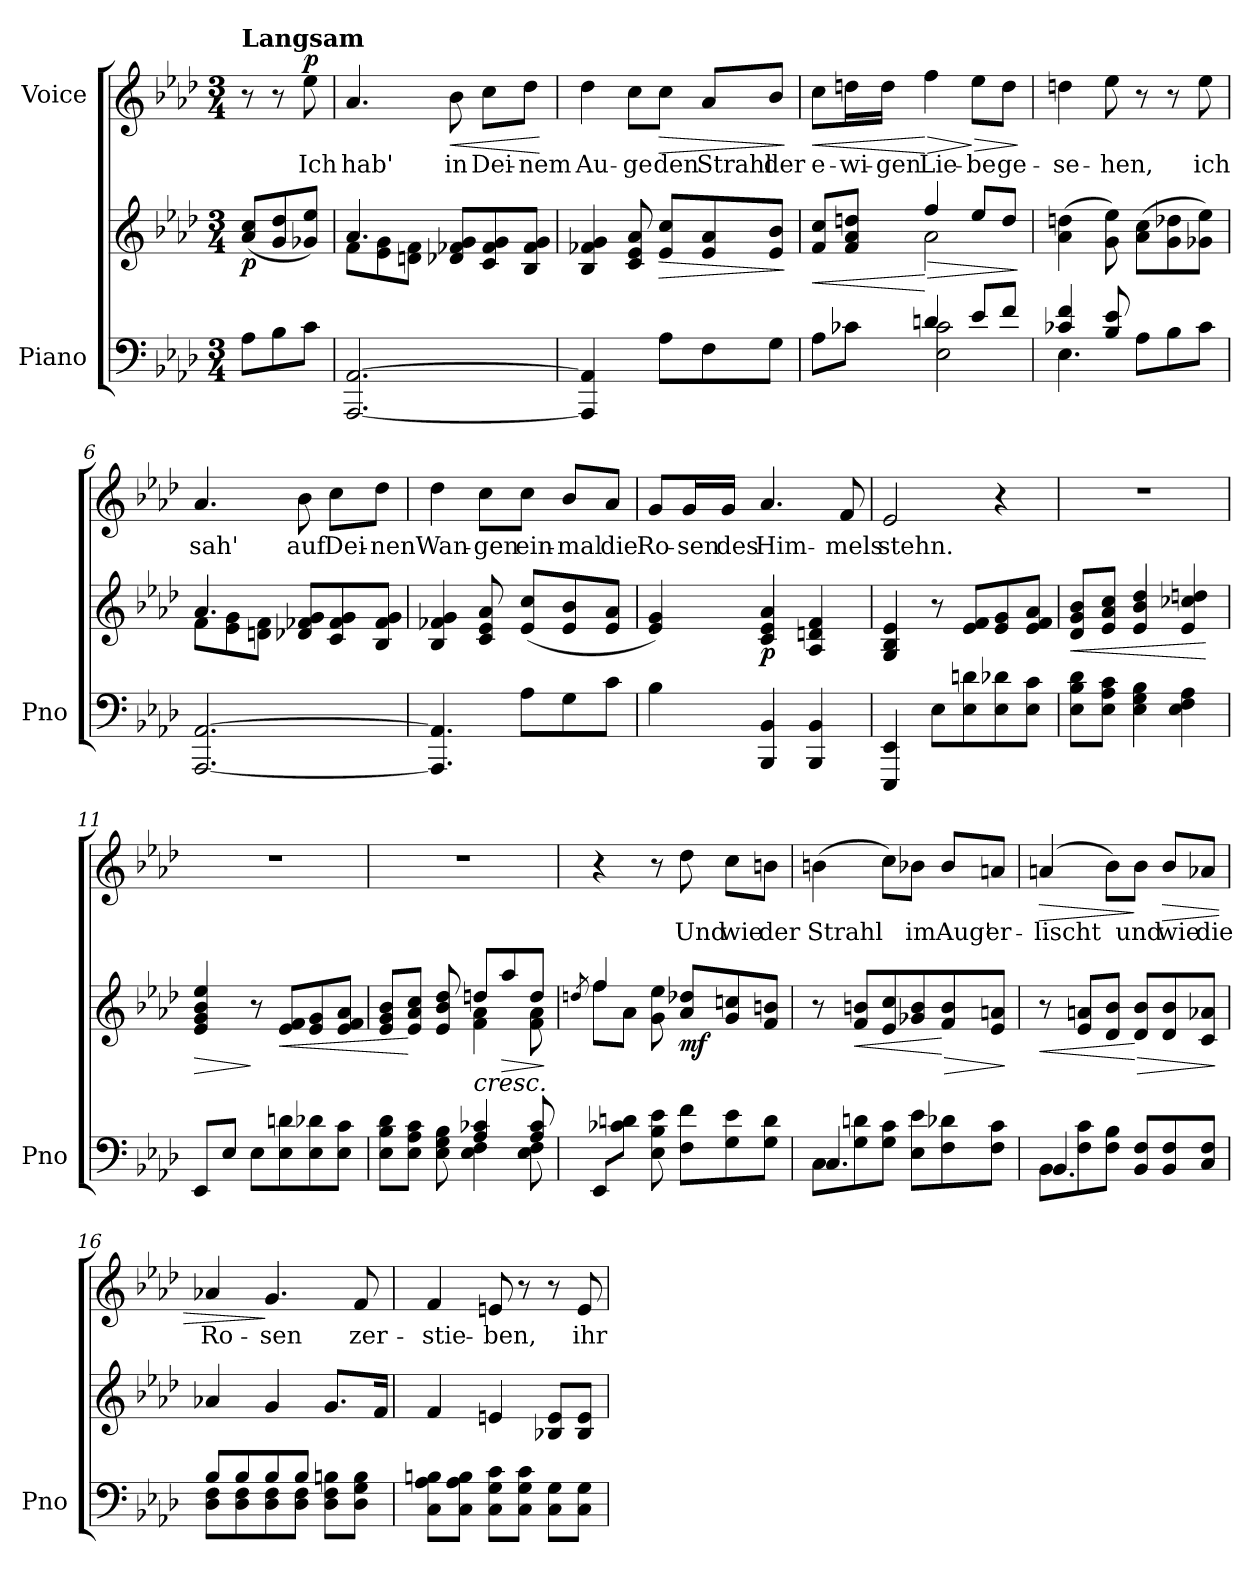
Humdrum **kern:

**kern	**kern	**dynam	**kern	**text	**dynam
*part2	*part2	*part2	*part1	*part1	*part1
*staff3	*staff2	*staff2/3	*staff1	*staff1	*staff1
*I"Piano	*	*	*I"Voice	*	*
*I'Pno	*	*	*	*	*
*clefF4	*clefG2	*	*clefG2	*	*
*k[b-e-a-d-]	*k[b-e-a-d-]	*	*k[b-e-a-d-]	*	*
*M3/4	*M3/4	*	*M3/4	*	*
=1	=1	=1	=1	=1	=1
!	!	!	!LO:TX:a:B:t=Langsam	!	!
!	!	!LO:DY:b	!	!	!
8A-\L	(8a-/ 8cc/L	p	8r	.	.
8B-\	8g/ 8dd-/	.	8r	.	.
!	!	!	!	!LO:LY:b	!LO:DY:a
8c\J	8g-X/ 8ee-/J)	.	8ee-\	Ich	p
=2	=2	=2	=2	=2	=2
*	*^	*	*	*	*
!	!	!	!	!	!LO:LY:b	!
[2.AAA-/ [2.AA-/	4.a-/	8f\L	.	4.a-/	hab'	.
.	.	8e-\ 8g\	.	.	.	.
.	.	8dn\ 8f\J	.	.	.	.
!	!	!	!	!	!LO:LY:b	!LO:HP:b
.	8d-X/ 8f-X/ 8g/L	4.rcyy	.	8b-\	in	<
!	!	!	!	!	!LO:LY:b	!
.	8c/ 8f-/ 8g/	.	.	8cc\L	Dei-	.
!	!	!	!	!	!LO:LY:b	!
.	8B-/ 8f-/ 8g/J	.	.	8dd-\J	-nem	.
*	*v	*v	*	*	*	*
.	.	.	.	.	[
=3	=3	=3	=3	=3	=3
!	!	!	!	!LO:LY:b	!
4AAA-/] 4AA-/]	4B-/ 4f-X/ 4g/	.	4dd-\	Au-	.
!	!	!	!	!LO:LY:b	!
8ryy	8c/ 8e-/ 8a-/	.	8cc\L	-ge	.
!	!	!LO:HP:b	!	!LO:LY:b	!LO:HP:b
8A-\L	8e-/ 8cc/L	>	8cc\J	den	>
!	!	!	!	!LO:LY:b	!
8F\	8e-/ 8a-/	.	8a-/L	Strahl	.
!	!	!	!	!LO:LY:b	!
8G\J	8e-/ 8b-/J	.	8b-/J	der	.
.	.	]	.	.	]
=4	=4	=4	=4	=4	=4
*^	*	*	*	*	*
!	!	!	!LO:HP:b	!	!LO:LY:b	!LO:HP:b
*	*	*^	*	*	*	*
4rAyy	8A-\L	8f/ 8cc/L	4ryy	<	8cc\L	e-	<
!	!	!	!	!	!	!LO:LY:b	!
.	8c-X\J	8f/ 8a-/ 8ddn/J	.	.	16ddn\L	-wi-	.
!	!	!	!	!	!	!LO:LY:b	!
.	.	.	.	.	16dd\JJ	-gen	.
!	!	!	!	!LO:HP:n=1:b	!	!LO:LY:b	!LO:HP:n=1:b
4dn/	2E-\ 2c-\	4ff/	2a-\	[ >	4ff\	Lie-	[ >
!	!	!	!	!	!	!LO:LY:b	!LO:HP:n=1:b
8e-/L	.	8ee-/L	.	.	8ee-\L	-be	] >
!	!	!	!	!	!	!LO:LY:b	!
8f/J	.	8dd/J	.	.	8dd\J	ge-	.
*v	*v	*	*	*	*	*	*
*	*v	*v	*	*	*	*
.	.	]	.	.	]
!!LO:LB:g=z
=5	=5	=5	=5	=5	=5
*^	*	*	*	*	*
!	!	!	!	!	!LO:LY:b	!
4c-X/ 4f/	4.E-\	(4a-\ 4ddn\	.	4ddn\	-se-	.
!	!	!	!	!	!LO:LY:b	!
8B-/ 8e-/	.	8g\ 8ee-\)	.	8ee-\	-hen,	.
4rAyy	8A-\L	(8a-\ 8cc\L	.	8r	.	.
.	8B-\	8g\ 8dd-X\	.	8r	.	.
!	!	!	!	!	!LO:LY:b	!
8rcyy	8c-\J	8g-X\ 8ee-\J)	.	8ee-\	ich	.
=6	=6	=6	=6	=6	=6	=6
*	*	*^	*	*	*	*
!	!	!	!	!	!	!LO:LY:b	!
*v	*v	*	*	*	*	*	*
[2.AAA-/ [2.AA-/	4.a-/	8f\L	.	4.a-/	sah'	.
.	.	8e-\ 8g\	.	.	.	.
.	.	8dn\ 8f\J	.	.	.	.
!	!	!	!	!	!LO:LY:b	!
.	8d-X/ 8f-X/ 8g/L	4.rcyy	.	8b-\	auf	.
!	!	!	!	!	!LO:LY:b	!
.	8c/ 8f-/ 8g/	.	.	8cc\L	Dei-	.
!	!	!	!	!	!LO:LY:b	!
.	8B-/ 8f-/ 8g/J	.	.	8dd-\J	-nen	.
*	*v	*v	*	*	*	*
=7	=7	=7	=7	=7	=7
!	!	!	!	!LO:LY:b	!
4.AAA-/] 4.AA-/]	4B-/ 4f-X/ 4g/	.	4dd-\	Wan-	.
!	!	!	!	!LO:LY:b	!
.	8c/ 8e-/ 8a-/	.	8cc\L	-gen	.
!	!	!	!	!LO:LY:b	!
8A-\L	(8e-/ 8cc/L	.	8cc\J	ein-	.
!	!	!	!	!LO:LY:b	!
8G\	8e-/ 8b-/	.	8b-/L	-mal	.
!	!	!	!	!LO:LY:b	!
8c\J	8e-/ 8a-/J	.	8a-/J	die	.
=8	=8	=8	=8	=8	=8
!	!	!	!	!LO:LY:b	!
4B-\	4e-/ 4g/)	.	8g/L	Ro-	.
!	!	!	!	!LO:LY:b	!
.	.	.	16g/L	-sen	.
!	!	!	!	!LO:LY:b	!
.	.	.	16g/JJ	des	.
!	!	!LO:DY:b	!	!LO:LY:b	!
4BBB-/ 4BB-/	4c/ 4e-/ 4a-/	p	4.a-/	Him-	.
4BBB-/ 4BB-/	4A-/ 4dn/ 4f/	.	.	.	.
!	!	!	!	!LO:LY:b	!
.	.	.	8f/	-mels	.
!!LO:LB:g=z
=9	=9	=9	=9	=9	=9
!	!	!	!	!LO:LY:b	!
4EEE-/ 4EE-/	4G/ 4B-/ 4e-/	.	2e-/	stehn.	.
8E-\L	8r	.	.	.	.
8E-\ 8dn\	8e-/ 8f/L	.	.	.	.
8E-\ 8d-X\	8e-/ 8g/	.	4r	.	.
8E-\ 8c\J	8e-/ 8f/ 8a-/J	.	.	.	.
=10	=10	=10	=10	=10	=10
!	!	!LO:HP:b	!	!	!
8E-\ 8B-\ 8d-\L	8d-/ 8g/ 8b-/L	<	2.r	.	.
8E-\ 8A-\ 8c\J	8e-/ 8a-/ 8cc/J	.	.	.	.
4E-\ 4G\ 4B-\	4e-/ 4b-/ 4dd-/	.	.	.	.
4E-\ 4F\ 4A-\	4e-/ 4cc-X/ 4ddn/	.	.	.	.
.	.	[	.	.	.
=11	=11	=11	=11	=11	=11
!	!	!LO:HP:b	!	!	!
8EE-/L	4e-/ 4g/ 4b-/ 4ee-/	>	2.r	.	.
8E-/J	.	.	.	.	.
8E-\L	8r	]	.	.	.
!	!	!LO:HP:b	!	!	!
8E-\ 8dn\	8e-/ 8f/L	<	.	.	.
8E-\ 8d-X\	8e-/ 8g/	.	.	.	.
8E-\ 8c\J	8e-/ 8f/ 8a-/J	.	.	.	.
=12	=12	=12	=12	=12	=12
*^	*^	*	*	*	*
8E-\ 8B-\ 8d-\L	4rGGyy	8e-/ 8g/ 8b-/L	4.ryy	.	2.r	.	.
8E-\ 8A-\ 8c\J	.	8e-/ 8a-/ 8cc/J	.	[	.	.	.
8E-\ 8G\ 8B-\	8rGGyy	8e-/ 8b-/ 8dd-/	.	.	.	.	.
!	!	!	!	!LO:HP:b	!	!	!
4A-/ 4c-X/	4E-\ 4F\	8ddn/L	4f\ 4a-\	<	.	.	.
!	!	!	!	!LO:HP:b	!	!	!
.	.	8aa-/	.	>	.	.	.
8A-/ 8c-/	8E-\ 8F\	8dd/J	8f\ 8a-\	[	.	.	.
*v	*v	*	*	*	*	*	*
*	*v	*v	*	*	*	*
.	.	]	.	.	.
=13	=13	=13	=13	=13	=13
.	8qddn/	.	.	.	.
*	*^	*	*	*	*
8EE-/L	4ff/	8ff\L	.	4r	.	.
8c-X\ 8dn\J	.	8a-\J	.	.	.	.
8E-\ 8B-\ 8e-\	8g\ 8ee-\	2ryy	.	8r	.	.
!	!	!	!LO:DY:b	!	!LO:LY:b	!
8F\ 8f\L	8a-/ 8dd-X/L	.	mf	8dd-\	Und	.
!	!	!	!	!	!LO:LY:b	!
8G\ 8e-\	8g/ 8ccn/	.	.	8cc\L	wie	.
!	!	!	!	!	!LO:LY:b	!
8G\ 8d\J	8f/ 8bn/J	.	.	8bn\J	der	.
*	*v	*v	*	*	*	*
!!LO:LB:g=z
=14	=14	=14	=14	=14	=14
*^	*	*	*	*	*
!	!	!	!	!	!LO:LY:b	!
8C\L	4.C/	8r	.	(4bn\	Strahl	.
!	!	!	!LO:HP:b	!	!	!
8G\ 8dn\	.	8f/ 8bn/L	<	.	.	.
8G\ 8c\J	.	8e-/ 8cc/	.	8cc\L)	.	.
!	!	!	!	!	!LO:LY:b	!
8E-\ 8e-\L	4.ryy	8g-X/ 8b/	.	8b-X\J	im	.
!	!	!	!LO:HP:n=1:b	!	!LO:LY:b	!
8F\ 8d-X\	.	8f/ 8b/	[ >	8b-/L	Aug'	.
!	!	!	!	!	!LO:LY:b	!
8F\ 8c\J	.	8e-/ 8an/J	.	8an/J	er-	.
*v	*v	*	*	*	*	*
.	.	]	.	.	.
=15	=15	=15	=15	=15	=15
*^	*	*	*	*	*
!	!	!	!LO:HP:b	!	!LO:LY:b	!LO:HP:b
8BB-\L	4.BB-/	8r	<	(4an/	-lischt	>
8F\ 8c\	.	8e-/ 8an/L	.	.	.	.
8F\ 8B-\J	.	8d-/ 8b-/J	.	8b-\L)	.	.
!	!	!	!LO:HP:n=1:b	!	!LO:LY:b	!
8BB-/ 8F/L	4.ryy	8d-/ 8b-/L	[ >	8b-\J	und	]
!	!	!	!	!	!LO:LY:b	!LO:HP:b
8BB-/ 8F/	.	8d-/ 8b-/	.	8b-/L	wie	>
!	!	!	!	!	!LO:LY:b	!
8C/ 8F/J	.	8c/ 8a-X/J	.	8a-X/J	die	.
*v	*v	*	*	*	*	*
.	.	]	.	.	.
=16	=16	=16	=16	=16	=16
*^	*	*	*	*	*
!	!	!	!	!	!LO:LY:b	!
8B-/L	8D-\ 8F\L	4a-X/	.	4a-X/	Ro-	.
8B-/	8D-\ 8F\	.	.	.	.	.
!	!	!	!	!	!LO:LY:b	!
8B-/	8D-\ 8F\	4g/	.	4.g/	-sen	]
8B-/J	8D-\ 8F\J	.	.	.	.	.
4rAyy	8D-\ 8F\ 8Bn\L	8.g/L	.	.	.	.
!	!	!	!	!	!LO:LY:b	!
.	8D-\ 8G\ 8B\J	.	.	8f/	zer-	.
.	.	16f/Jk	.	.	.	.
*v	*v	*	*	*	*	*
=17	=17	=17	=17	=17	=17
!	!	!	!	!LO:LY:b	!
8C\ 8A-\ 8Bn\L	4f/	.	4f/	-stie-	.
8C\ 8A-\ 8B\J	.	.	.	.	.
!	!	!	!	!LO:LY:b	!
8C\ 8G\ 8c\L	4en/	.	8en/	-ben,	.
8C\ 8G\ 8c\J	.	.	8r	.	.
8C\ 8G\L	8B-X/ 8e/L	.	8r	.	.
*	*	*	*MM70	*	*
!	!	!	!	!LO:LY:b	!
8C\ 8G\J	8B-/ 8e/J	.	8e/	ihr	.
=	=	=	=	=	=
*-	*-	*-	*-	*-	*-
